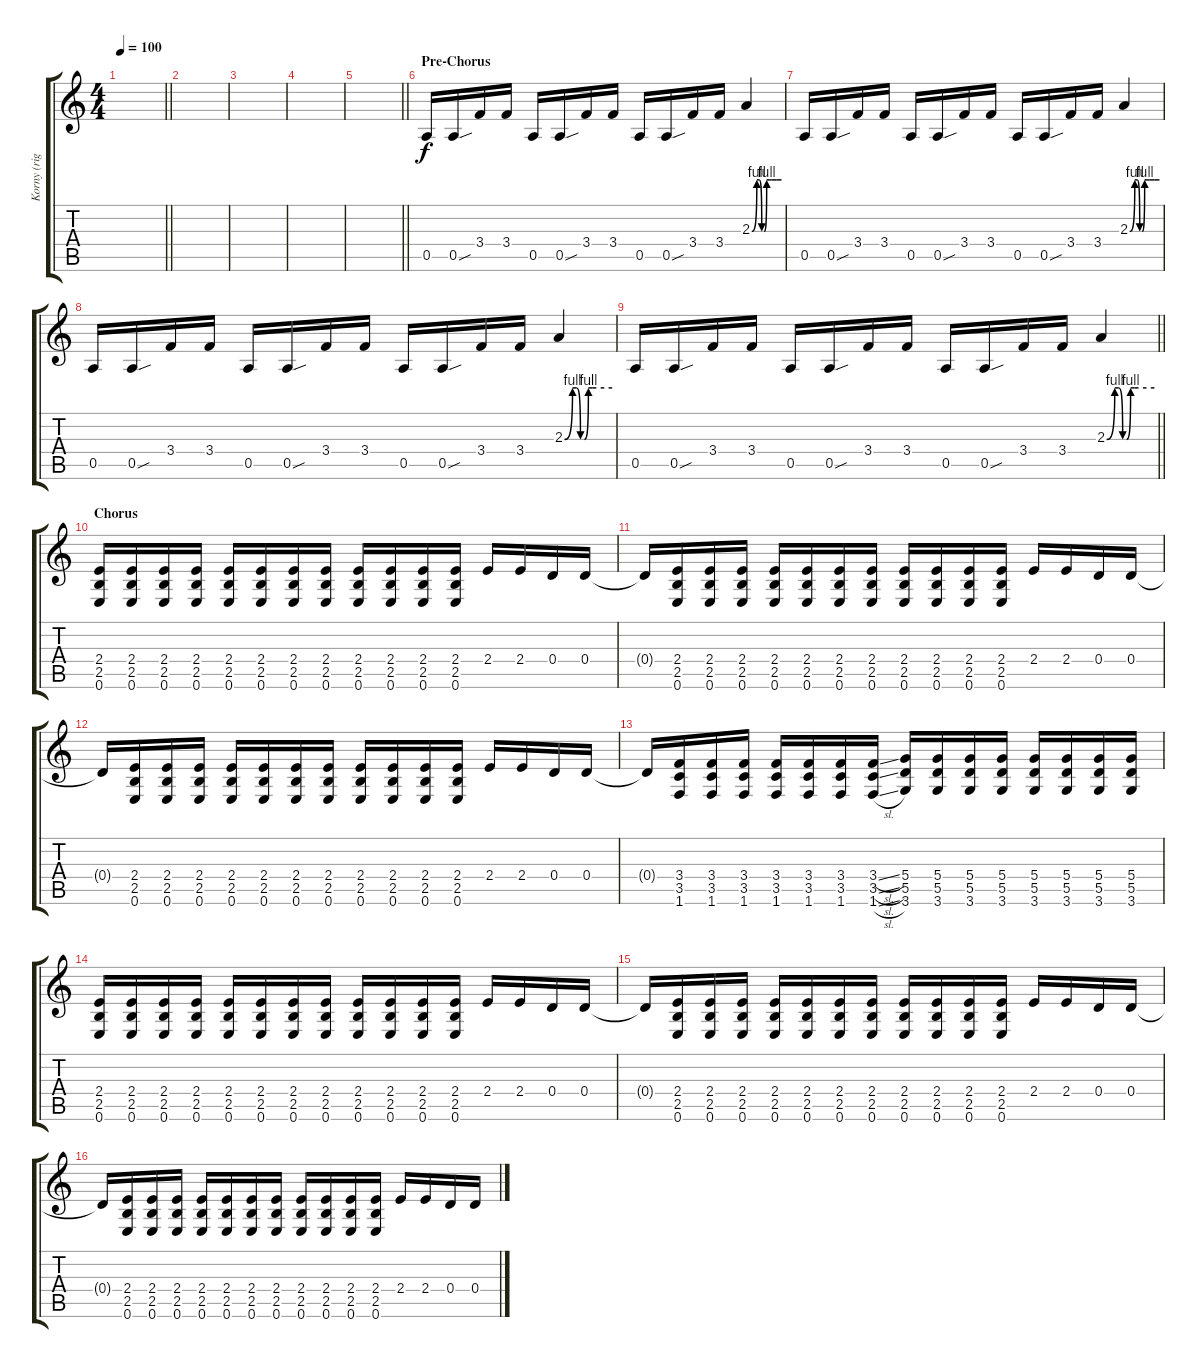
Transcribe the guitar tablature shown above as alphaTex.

\track ("Korny (right)" "Korny (rig") {instrument distortionguitar}
\staff {score tabs}
\tuning (E4 B3 G3 D3 A2 E2) {hide}
\ts (4 4)
\tempo 100
\clef g2
\barLineRight lightlight
\ks c
|
|
|
|
\barLineRight lightlight
|
\section ("" "Pre-Chorus")
0.5.16 0.5{sou}.16 3.4.16 3.4.16 0.5.16 0.5{sou}.16 3.4.16 3.4.16 0.5.16 0.5{sou}.16 3.4.16 3.4.16 2.3{be (custom 0 0 10 4 15 4 20 0 25 0 30 4 35 4 40 4 50 4 60 4)}.4 |
0.5.16 0.5{sou}.16 3.4.16 3.4.16 0.5.16 0.5{sou}.16 3.4.16 3.4.16 0.5.16 0.5{sou}.16 3.4.16 3.4.16 2.3{be (custom 0 0 10 4 15 4 20 0 25 0 30 4 35 4 40 4 50 4 60 4)}.4 |
0.5.16 0.5{sou}.16 3.4.16 3.4.16 0.5.16 0.5{sou}.16 3.4.16 3.4.16 0.5.16 0.5{sou}.16 3.4.16 3.4.16 2.3{be (custom 0 0 10 4 15 4 20 0 25 0 30 4 35 4 40 4 50 4 60 4)}.4 |
\barLineRight lightlight
0.5.16 0.5{sou}.16 3.4.16 3.4.16 0.5.16 0.5{sou}.16 3.4.16 3.4.16 0.5.16 0.5{sou}.16 3.4.16 3.4.16 2.3{be (custom 0 0 10 4 15 4 20 0 25 0 30 4 35 4 40 4 50 4 60 4)}.4 |
\section ("" "Chorus")
(2.4 2.5 0.6).16 (2.4 2.5 0.6).16 (2.4 2.5 0.6).16 (2.4 2.5 0.6).16 (2.4 2.5 0.6).16 (2.4 2.5 0.6).16 (2.4 2.5 0.6).16 (2.4 2.5 0.6).16 (2.4 2.5 0.6).16 (2.4 2.5 0.6).16 (2.4 2.5 0.6).16 (2.4 2.5 0.6).16 2.4.16 2.4.16 0.4.16 0.4.16 |
0.4{t}.16 (2.4 2.5 0.6).16 (2.4 2.5 0.6).16 (2.4 2.5 0.6).16 (2.4 2.5 0.6).16 (2.4 2.5 0.6).16 (2.4 2.5 0.6).16 (2.4 2.5 0.6).16 (2.4 2.5 0.6).16 (2.4 2.5 0.6).16 (2.4 2.5 0.6).16 (2.4 2.5 0.6).16 2.4.16 2.4.16 0.4.16 0.4.16 |
0.4{t}.16 (2.4 2.5 0.6).16 (2.4 2.5 0.6).16 (2.4 2.5 0.6).16 (2.4 2.5 0.6).16 (2.4 2.5 0.6).16 (2.4 2.5 0.6).16 (2.4 2.5 0.6).16 (2.4 2.5 0.6).16 (2.4 2.5 0.6).16 (2.4 2.5 0.6).16 (2.4 2.5 0.6).16 2.4.16 2.4.16 0.4.16 0.4.16 |
0.4{t}.16 (3.4 3.5 1.6).16 (3.4 3.5 1.6).16 (3.4 3.5 1.6).16 (3.4 3.5 1.6).16 (3.4 3.5 1.6).16 (3.4 3.5 1.6).16 (3.4{sl} 3.5{sl} 1.6{sl}).16 (5.4 5.5 3.6).16 (5.4 5.5 3.6).16 (5.4 5.5 3.6).16 (5.4 5.5 3.6).16 (5.4 5.5 3.6).16 (5.4 5.5 3.6).16 (5.4 5.5 3.6).16 (5.4 5.5 3.6).16 |
(2.4 2.5 0.6).16 (2.4 2.5 0.6).16 (2.4 2.5 0.6).16 (2.4 2.5 0.6).16 (2.4 2.5 0.6).16 (2.4 2.5 0.6).16 (2.4 2.5 0.6).16 (2.4 2.5 0.6).16 (2.4 2.5 0.6).16 (2.4 2.5 0.6).16 (2.4 2.5 0.6).16 (2.4 2.5 0.6).16 2.4.16 2.4.16 0.4.16 0.4.16 |
0.4{t}.16 (2.4 2.5 0.6).16 (2.4 2.5 0.6).16 (2.4 2.5 0.6).16 (2.4 2.5 0.6).16 (2.4 2.5 0.6).16 (2.4 2.5 0.6).16 (2.4 2.5 0.6).16 (2.4 2.5 0.6).16 (2.4 2.5 0.6).16 (2.4 2.5 0.6).16 (2.4 2.5 0.6).16 2.4.16 2.4.16 0.4.16 0.4.16 |
0.4{t}.16 (2.4 2.5 0.6).16 (2.4 2.5 0.6).16 (2.4 2.5 0.6).16 (2.4 2.5 0.6).16 (2.4 2.5 0.6).16 (2.4 2.5 0.6).16 (2.4 2.5 0.6).16 (2.4 2.5 0.6).16 (2.4 2.5 0.6).16 (2.4 2.5 0.6).16 (2.4 2.5 0.6).16 2.4.16 2.4.16 0.4.16 0.4.16
